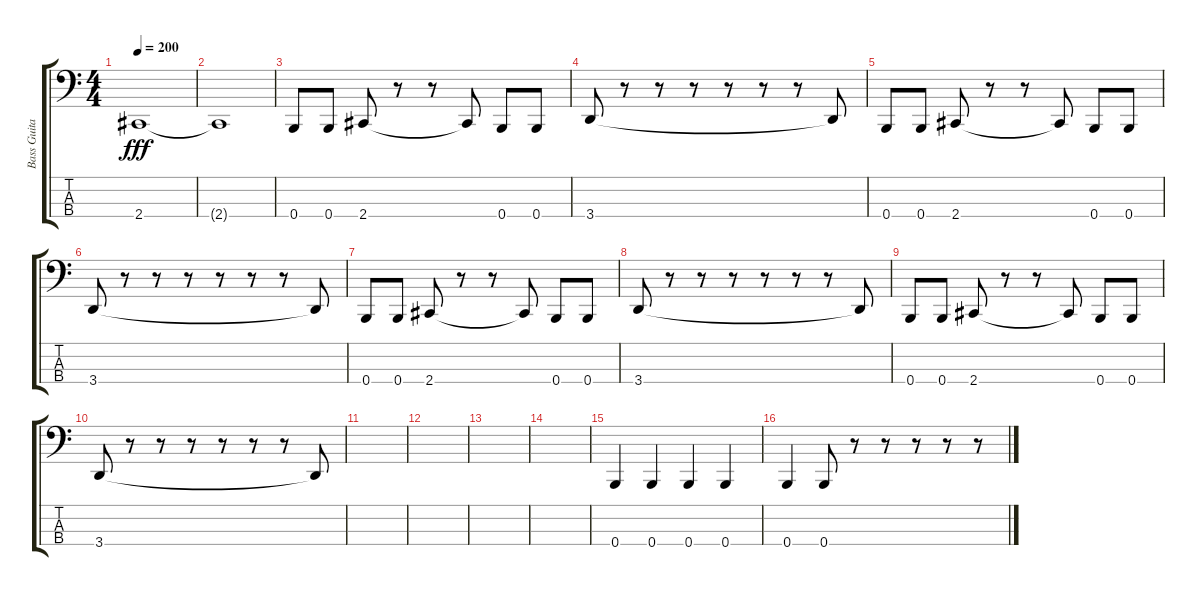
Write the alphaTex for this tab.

\track ("Bass Guitar" "Bass Guita") {instrument electricbassfinger}
\staff {score tabs}
\tuning (E2 B1 E1 B0) {hide}
\ts (4 4)
\tempo 200
\clef f4
\ks c
2.4{t}.1{dy fff} |
2.4{t}.1 |
0.4.8 0.4.8 2.4.8 r.8 r.8 2.4{t}.8 0.4.8 0.4.8 |
3.4.8 r.8 r.8 r.8 r.8 r.8 r.8 3.4{t}.8 |
0.4.8 0.4.8 2.4.8 r.8 r.8 2.4{t}.8 0.4.8 0.4.8 |
3.4.8 r.8 r.8 r.8 r.8 r.8 r.8 3.4{t}.8 |
0.4.8 0.4.8 2.4.8 r.8 r.8 2.4{t}.8 0.4.8 0.4.8 |
3.4.8 r.8 r.8 r.8 r.8 r.8 r.8 3.4{t}.8 |
0.4.8 0.4.8 2.4.8 r.8 r.8 2.4{t}.8 0.4.8 0.4.8 |
3.4.8 r.8 r.8 r.8 r.8 r.8 r.8 3.4{t}.8 |
|
|
|
|
0.4.4 0.4.4 0.4.4 0.4.4 |
0.4.4 0.4.8 r.8 r.8 r.8 r.8 r.8
